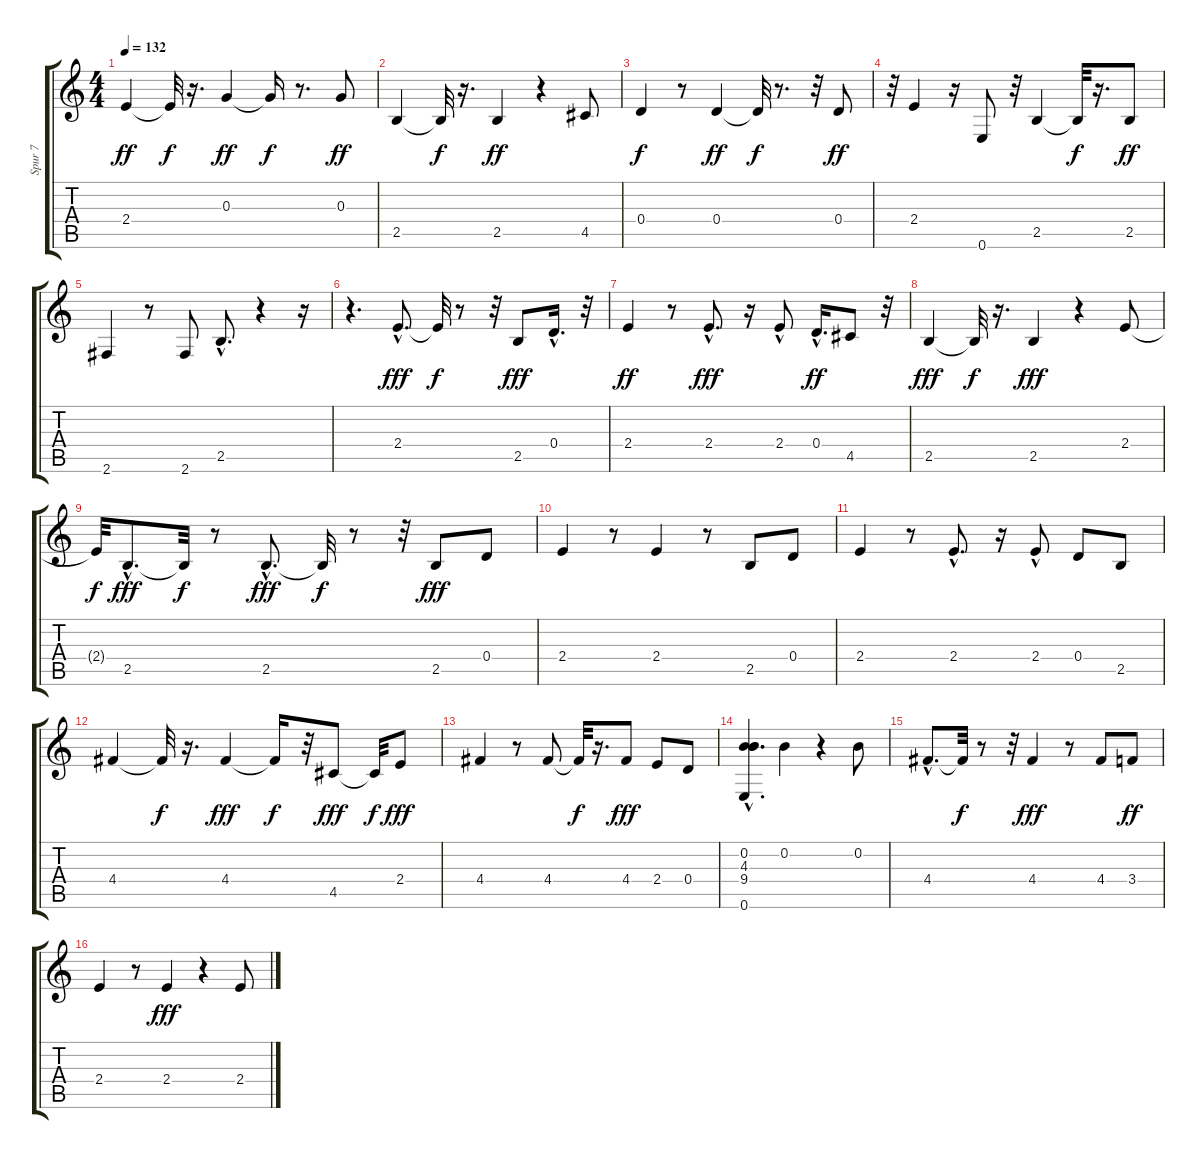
\track ("Spur 7" "Spur 7") {instrument distortionguitar}
\staff {score tabs}
\tuning (E4 B3 G3 D3 A2 E2) {hide}
\ts (4 4)
\tempo 132
\clef g2
\ks c
2.4.4{dy ff} 2.4{t}.32{dy f} r.16{d} 0.3.4{dy ff} 0.3{t}.16{dy f} r.8{d} 0.3.8{dy ff} |
2.5.4 2.5{t}.32{dy f} r.16{d} 2.5.4{dy ff} r.4 4.5.8 |
0.4.4{dy f} r.8 0.4.4{dy ff} 0.4{t}.32{dy f} r.8{d} r.32 0.4.8{dy ff} |
r.32 2.4.4 r.16 0.6.8 r.32 2.5.4 2.5{t}.32{dy f} r.16{d} 2.5.8{dy ff} |
2.6.4 r.8 2.6.8 2.5{hac}.8{d} r.4 r.16 |
r.4{d} 2.4{hac}.8{d dy fff} 2.4{t}.32{dy f} r.8 r.32 2.5.8{dy fff} 0.4{hac}.16{d} r.32 |
2.4.4{dy ff} r.8 2.4{hac}.8{d dy fff} r.16 2.4{hac}.8 0.4{hac}.16{d dy ff} 4.5.8 r.32 |
2.5.4{dy fff} 2.5{t}.32{dy f} r.16{d} 2.5.4{dy fff} r.4 2.4.8 |
2.4{t}.32{dy f} 2.5{hac}.8{d dy fff} 2.5{t}.32{dy f} r.8 2.5{hac}.8{d dy fff} 2.5{t}.32{dy f} r.8 r.32 2.5.8{dy fff} 0.4.8 |
2.4.4 r.8 2.4.4 r.8 2.5.8 0.4.8 |
2.4.4 r.8 2.4{hac}.8{d} r.16 2.4{hac}.8 0.4.8 2.5.8 |
4.4.4 4.4{t}.32{dy f} r.16{d} 4.4.4{dy fff} 4.4{t}.16{dy f} r.32 4.5.8{dy fff} 4.5{t}.32{dy f} 2.4.8{dy fff} |
4.4.4 r.8 4.4.8 4.4{t}.32{dy f} r.16{d} 4.4.8{dy fff} 2.4.8 0.4.8 |
(0.2{hac} 4.3{hac} 9.4{hac} 0.6{hac}).4{d} 0.2.4 r.4 0.2.8 |
4.4{hac}.8{d} 4.4{t}.32{dy f} r.8 r.32 4.4.4{dy fff} r.8 4.4.8 3.4.8{dy ff} |
2.4.4 r.8 2.4.4{dy fff} r.4 2.4.8
